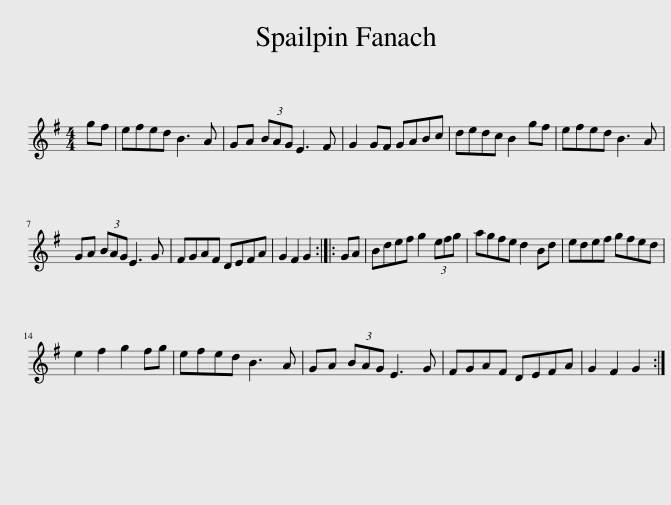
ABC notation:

X:1
L:1/8
M:4/4
I:linebreak $
K:G
V:1 treble
V:1
 gf | efed B3 A | GA (3BAG E3 F | G2 GF GABc | dedc B2 gf | %5
 efed B3 A |$ GA (3BAG E3 G | FGAF DEFA | G2 F2 G2 :: GA | %10
 Bdef g2 (3efg | agfe d2 Bd | edef gfed |$ e2 f2 g2 fg | efed B3 A | %15
 GA (3BAG E3 G | FGAF DEFA | G2 F2 G2 :| %18
